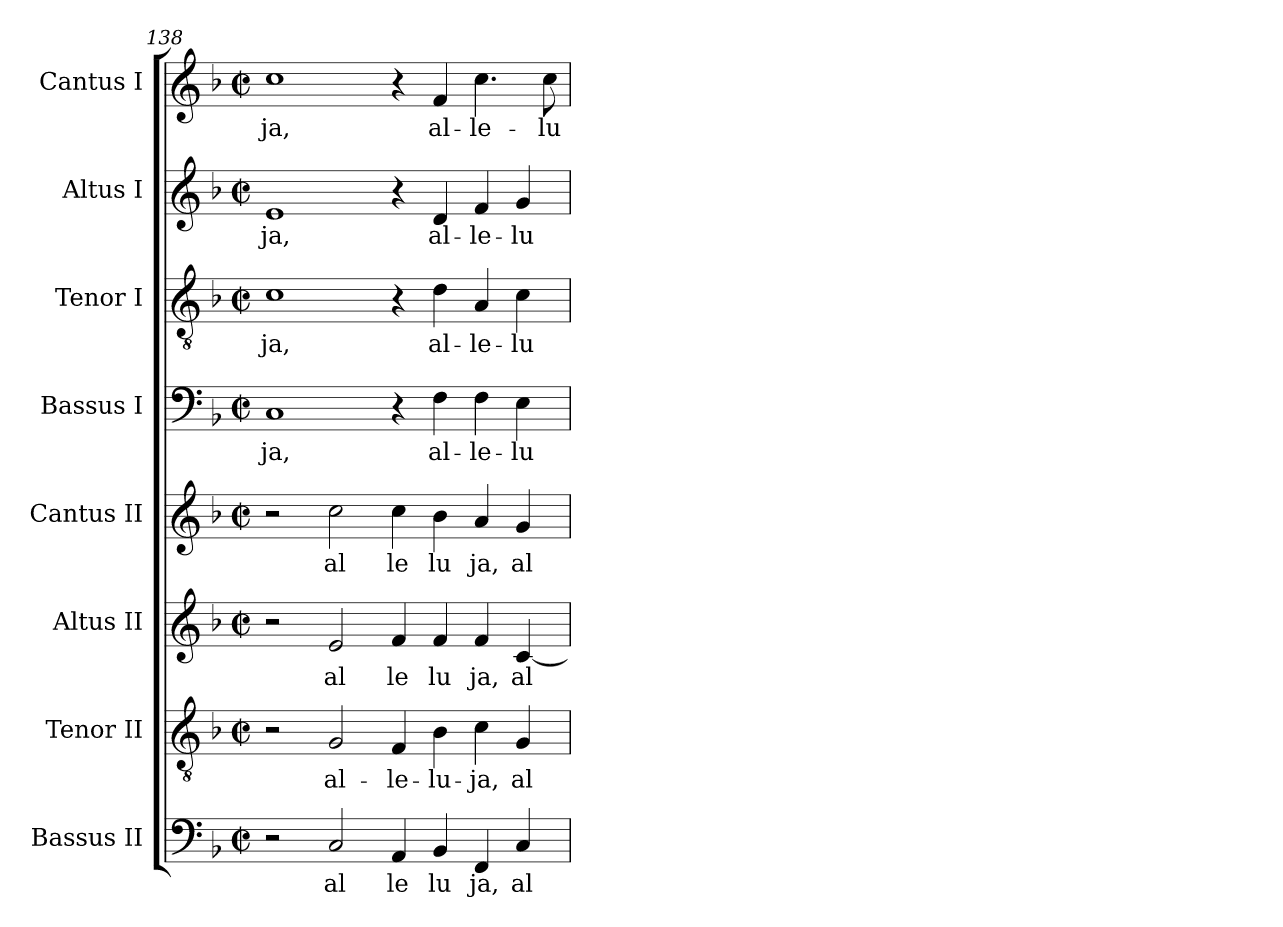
**kern	**text	**kern	**text	**kern	**text	**kern	**text	**kern	**text	**kern	**text	**kern	**text	**kern	**text
*part8	*part8	*part7	*part7	*part6	*part6	*part5	*part5	*part4	*part4	*part3	*part3	*part2	*part2	*part1	*part1
*staff8	*staff8	*staff7	*staff7	*staff6	*staff6	*staff5	*staff5	*staff4	*staff4	*staff3	*staff3	*staff2	*staff2	*staff1	*staff1
*I"Bassus II	*	*I"Tenor II	*	*I"Altus II	*	*I"Cantus II	*	*I"Bassus I	*	*I"Tenor I	*	*I"Altus I	*	*I"Cantus I	*
!!LO:PB:g=z
*clefF4	*	*clefGv2	*	*clefG2	*	*clefG2	*	*clefF4	*	*clefGv2	*	*clefG2	*	*clefG2	*
*k[b-]	*	*k[b-]	*	*k[b-]	*	*k[b-]	*	*k[b-]	*	*k[b-]	*	*k[b-]	*	*k[b-]	*
*F:	*	*F:	*	*F:	*	*F:	*	*F:	*	*F:	*	*F:	*	*F:	*
*M2/2	*	*M2/2	*	*M2/2	*	*M2/2	*	*M2/2	*	*M2/2	*	*M2/2	*	*M2/2	*
*met(c|)	*	*met(c|)	*	*met(c|)	*	*met(c|)	*	*met(c|)	*	*met(c|)	*	*met(c|)	*	*met(c|)	*
=138	=138	=138	=138	=138	=138	=138	=138	=138	=138	=138	=138	=138	=138	=138	=138
!	!	!	!	!	!	!	!	!	!LO:LY:b:cj	!	!LO:LY:b:cj	!	!LO:LY:b:cj	!	!LO:LY:b:cj
2r	.	2r	.	2r	.	2r	.	1C	-ja,	1c	ja,	1e	-ja,	1cc	-ja,
!	!LO:LY:b:cj	!	!LO:LY:b:cj	!	!LO:LY:b:cj	!	!LO:LY:b:cj	!	!	!	!	!	!	!	!
2C/	al	2G/	al-	2e/	al	2cc\	al	.	.	.	.	.	.	.	.
!	!LO:LY:b:cj	!	!LO:LY:b:cj	!	!LO:LY:b:cj	!	!LO:LY:b:cj	!	!	!	!	!	!	!	!
4AA/	le	4F/	-le-	4f/	le	4cc\	le	4r	.	4r	.	4r	.	4r	.
!	!LO:LY:b:cj	!	!LO:LY:b:cj	!	!LO:LY:b:cj	!	!LO:LY:b:cj	!	!LO:LY:b:cj	!	!LO:LY:b:cj	!	!LO:LY:b:cj	!	!LO:LY:b:cj
4BB-/	lu	4B-\	-lu-	4f/	lu	4b-\	lu	4F\	al-	4d\	al-	4d/	al-	4f/	al-
!	!LO:LY:b:cj	!	!LO:LY:b:cj	!	!LO:LY:b:cj	!	!LO:LY:b:cj	!	!LO:LY:b:cj	!	!LO:LY:b:cj	!	!LO:LY:b:cj	!	!LO:LY:b:cj
4FF/	ja,	4c\	-ja,	4f/	ja,	4a/	ja,	4F\	-le-	4A/	-le-	4f/	-le-	4.cc\	-le-
!	!LO:LY:b:cj	!	!LO:LY:b:cj	!	!LO:LY:b:cj	!	!LO:LY:b:cj	!	!LO:LY:b:cj	!	!LO:LY:b:cj	!	!LO:LY:b:cj	!	!
4C/	al	4G/	al-	[<4c/	al	4g/	al	4E\	-lu-	4c\	-lu-	4g/	-lu-	.	.
!	!	!	!	!	!	!	!	!	!	!	!	!	!	!	!LO:LY:b:cj
.	.	.	.	.	.	.	.	.	.	.	.	.	.	8cc\	-lu-
=	=	=	=	=	=	=	=	=	=	=	=	=	=	=	=
*-	*-	*-	*-	*-	*-	*-	*-	*-	*-	*-	*-	*-	*-	*-	*-
